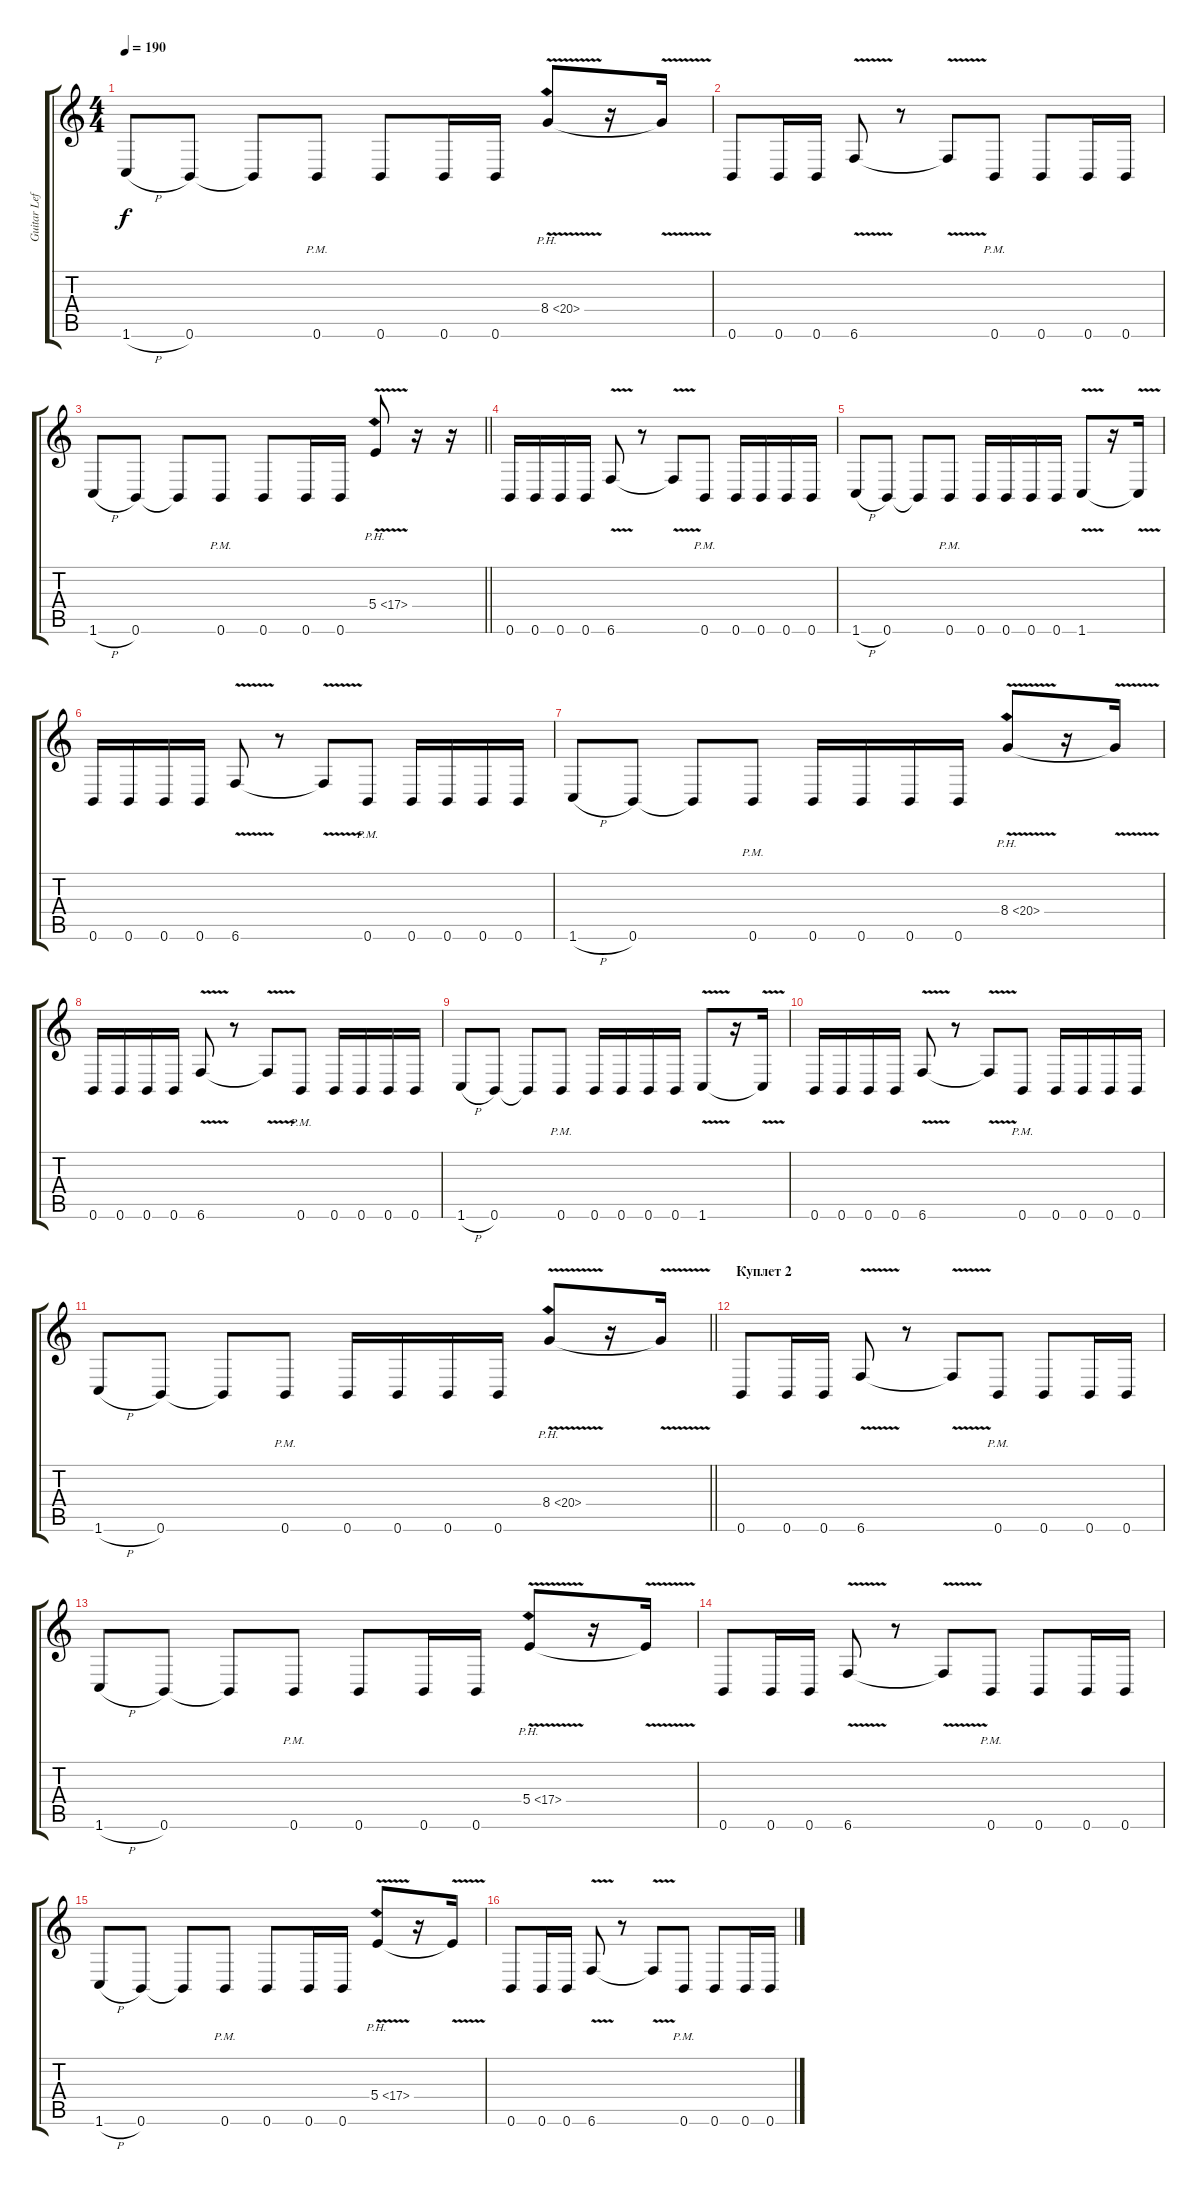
\track ("Guitar Left" "Guitar Lef") {instrument distortionguitar}
\staff {score tabs}
\tuning (Db4 Ab3 E3 B2 Gb2 B1) {hide}
\ts (4 4)
\tempo 190
\clef g2
\ks c
1.6{h}.8{dy f} 0.6.8 0.6{t}.8 0.6{pm}.8 0.6.8 0.6.16 0.6.16 8.4{ph 12 v}.8 r.16 8.4{t}.16 |
0.6.8 0.6.16 0.6.16 6.6{v}.8 r.8 6.6{t}.8 0.6{pm}.8 0.6.8 0.6.16 0.6.16 |
\barLineRight lightlight
1.6{h}.8 0.6.8 0.6{t}.8 0.6{pm}.8 0.6.8 0.6.16 0.6.16 5.4{ph 12 v}.8 r.16 r.16 |
\section ("" "")
0.6.16 0.6.16 0.6.16 0.6.16 6.6{v}.8 r.8 6.6{t}.8 0.6{pm}.8 0.6.16 0.6.16 0.6.16 0.6.16 |
1.6{h}.8 0.6.8 0.6{t}.8 0.6{pm}.8 0.6.16 0.6.16 0.6.16 0.6.16 1.6{v}.8 r.16 1.6{t}.16 |
0.6.16 0.6.16 0.6.16 0.6.16 6.6{v}.8 r.8 6.6{t}.8 0.6{pm}.8 0.6.16 0.6.16 0.6.16 0.6.16 |
1.6{h}.8 0.6.8 0.6{t}.8 0.6{pm}.8 0.6.16 0.6.16 0.6.16 0.6.16 8.4{ph 12 v}.8 r.16 8.4{t}.16 |
0.6.16 0.6.16 0.6.16 0.6.16 6.6{v}.8 r.8 6.6{t}.8 0.6{pm}.8 0.6.16 0.6.16 0.6.16 0.6.16 |
1.6{h}.8 0.6.8 0.6{t}.8 0.6{pm}.8 0.6.16 0.6.16 0.6.16 0.6.16 1.6{v}.8 r.16 1.6{t}.16 |
0.6.16 0.6.16 0.6.16 0.6.16 6.6{v}.8 r.8 6.6{t}.8 0.6{pm}.8 0.6.16 0.6.16 0.6.16 0.6.16 |
\barLineRight lightlight
1.6{h}.8 0.6.8 0.6{t}.8 0.6{pm}.8 0.6.16 0.6.16 0.6.16 0.6.16 8.4{ph 12 v}.8 r.16 8.4{t}.16 |
\section ("" "Куплет 2")
0.6.8 0.6.16 0.6.16 6.6{v}.8 r.8 6.6{t}.8 0.6{pm}.8 0.6.8 0.6.16 0.6.16 |
1.6{h}.8 0.6.8 0.6{t}.8 0.6{pm}.8 0.6.8 0.6.16 0.6.16 5.4{ph 12 v}.8 r.16 5.4{t}.16 |
0.6.8 0.6.16 0.6.16 6.6{v}.8 r.8 6.6{t}.8 0.6{pm}.8 0.6.8 0.6.16 0.6.16 |
1.6{h}.8 0.6.8 0.6{t}.8 0.6{pm}.8 0.6.8 0.6.16 0.6.16 5.4{ph 12 v}.8 r.16 5.4{t}.16 |
0.6.8 0.6.16 0.6.16 6.6{v}.8 r.8 6.6{t}.8 0.6{pm}.8 0.6.8 0.6.16 0.6.16
